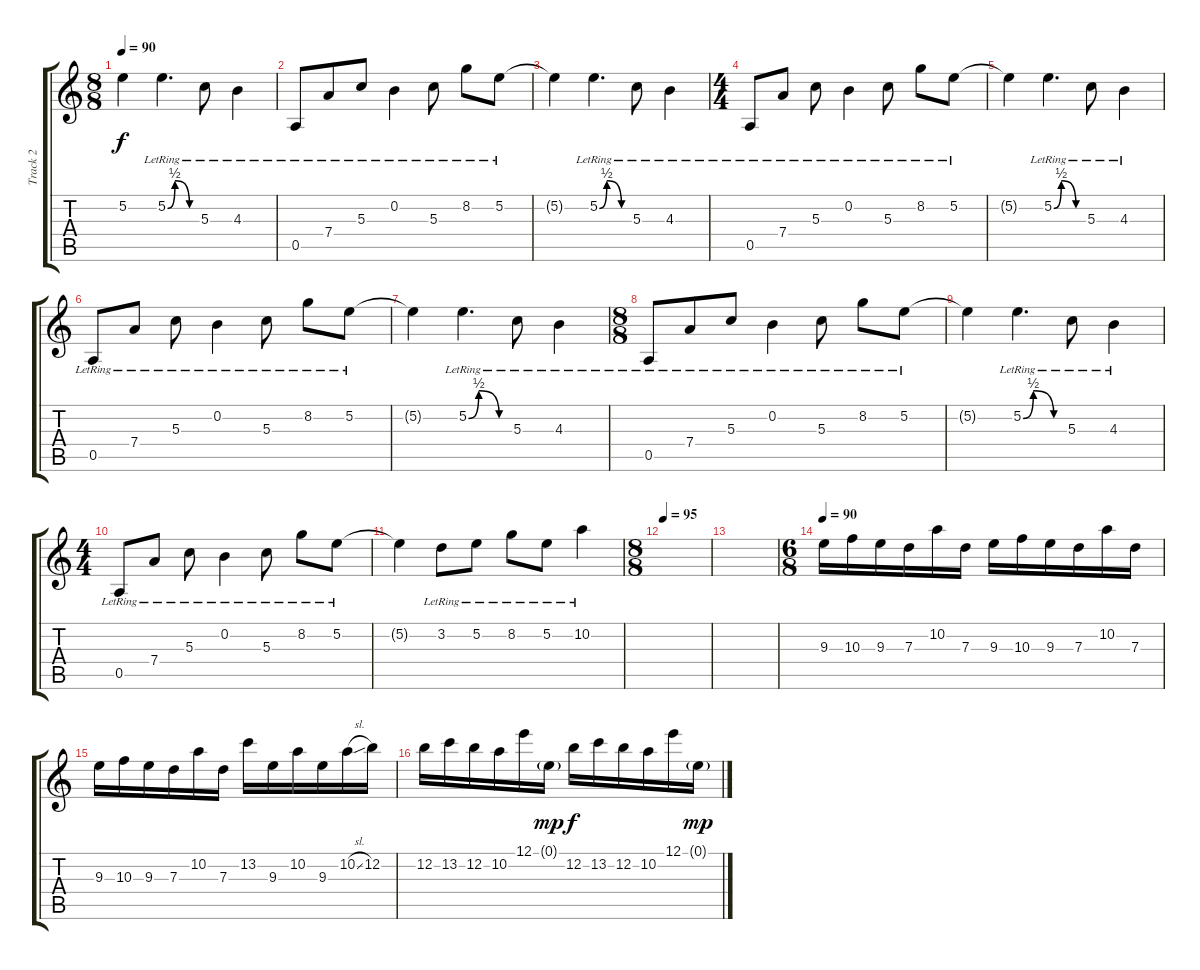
\track ("Track 2" "Track 2") {instrument distortionguitar}
\staff {score tabs}
\tuning (E4 B3 G3 D3 A2 E2) {hide}
\ts (8 8)
\tempo 90
\clef g2
\ks c
5.2{t}.4{dy f} 5.2{be (custom 0 0 15 2 45 0 60 0) lr}.4{d} 5.3{lr}.8 4.3{lr}.4 |
0.5{lr}.8 7.4{lr}.8 5.3{lr}.8 0.2{lr}.4 5.3{lr}.8 8.2{lr}.8 5.2{lr}.8 |
5.2{t}.4 5.2{be (custom 0 0 15 2 45 0 60 0) lr}.4{d} 5.3{lr}.8 4.3{lr}.4 |
\ts (4 4)
0.5{lr}.8 7.4{lr}.8 5.3{lr}.8 0.2{lr}.4 5.3{lr}.8 8.2{lr}.8 5.2{lr}.8 |
5.2{t}.4 5.2{be (custom 0 0 15 2 45 0 60 0) lr}.4{d} 5.3{lr}.8 4.3{lr}.4 |
0.5{lr}.8 7.4{lr}.8 5.3{lr}.8 0.2{lr}.4 5.3{lr}.8 8.2{lr}.8 5.2{lr}.8 |
5.2{t}.4 5.2{be (custom 0 0 15 2 45 0 60 0) lr}.4{d} 5.3{lr}.8 4.3{lr}.4 |
\ts (8 8)
0.5{lr}.8 7.4{lr}.8 5.3{lr}.8 0.2{lr}.4 5.3{lr}.8 8.2{lr}.8 5.2{lr}.8 |
5.2{t}.4 5.2{be (custom 0 0 15 2 45 0 60 0) lr}.4{d} 5.3{lr}.8 4.3{lr}.4 |
\ts (4 4)
0.5{lr}.8 7.4{lr}.8 5.3{lr}.8 0.2{lr}.4 5.3{lr}.8 8.2{lr}.8 5.2{lr}.8 |
5.2{t}.4 3.2{lr}.8 5.2{lr}.8 8.2{lr}.8 5.2{lr}.8 10.2{lr}.4 |
\ts (8 8)
\tempo 95
|
|
\ts (6 8)
\tempo 90
9.3.16{instrument distortionguitar} 10.3.16 9.3.16 7.3.16 10.2.16 7.3.16 9.3.16 10.3.16 9.3.16 7.3.16 10.2.16 7.3.16 |
9.3.16 10.3.16 9.3.16 7.3.16 10.2.16 7.3.16 13.2.16 9.3.16 10.2.16 9.3.16 10.2{sl}.16 12.2.16 |
12.2.16 13.2.16 12.2.16 10.2.16 12.1.16 0.1{g}.16{dy mp} 12.2.16{dy f} 13.2.16 12.2.16 10.2.16 12.1.16 0.1{g}.16{dy mp}
